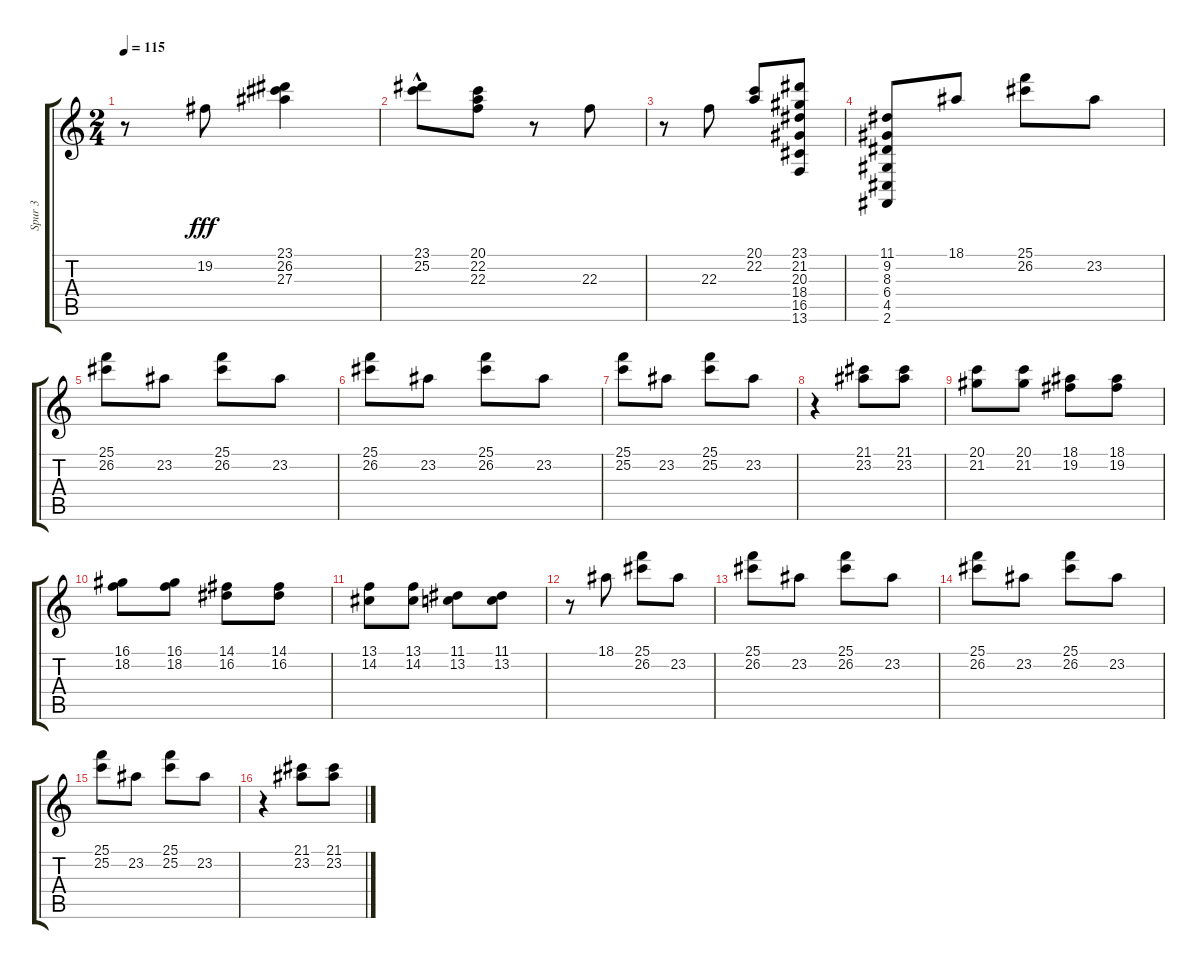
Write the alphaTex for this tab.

\track ("Spur 3" "Spur 3") {instrument rockorgan}
\staff {score tabs}
\tuning (E4 B3 G3 D3 A2 E2) {hide}
\ts (2 4)
\tempo 115
\clef g2
\ks c
r.8{dy fff} 19.2.8 (23.1 26.2 27.3).4 |
(23.1 25.2{hac}).8 (20.1 22.2 22.3).8 r.8 22.3.8 |
r.8 22.3.8 (20.1 22.2).8 (23.1 21.2 20.3 18.4 16.5 13.6).8 |
(11.1 9.2 8.3 6.4 4.5 2.6).8 18.1.8 (25.1 26.2).8 23.2.8 |
(25.1 26.2).8 23.2.8 (25.1 26.2).8 23.2.8 |
(25.1 26.2).8 23.2.8 (25.1 26.2).8 23.2.8 |
(25.1 25.2).8 23.2.8 (25.1 25.2).8 23.2.8 |
r.4 (21.1 23.2).8 (21.1 23.2).8 |
(20.1 21.2).8 (20.1 21.2).8 (18.1 19.2).8 (18.1 19.2).8 |
(16.1 18.2).8 (16.1 18.2).8 (14.1 16.2).8 (14.1 16.2).8 |
(13.1 14.2).8 (13.1 14.2).8 (11.1 13.2).8 (11.1 13.2).8 |
r.8 18.1.8 (25.1 26.2).8 23.2.8 |
(25.1 26.2).8 23.2.8 (25.1 26.2).8 23.2.8 |
(25.1 26.2).8 23.2.8 (25.1 26.2).8 23.2.8 |
(25.1 25.2).8 23.2.8 (25.1 25.2).8 23.2.8 |
r.4 (21.1 23.2).8 (21.1 23.2).8
